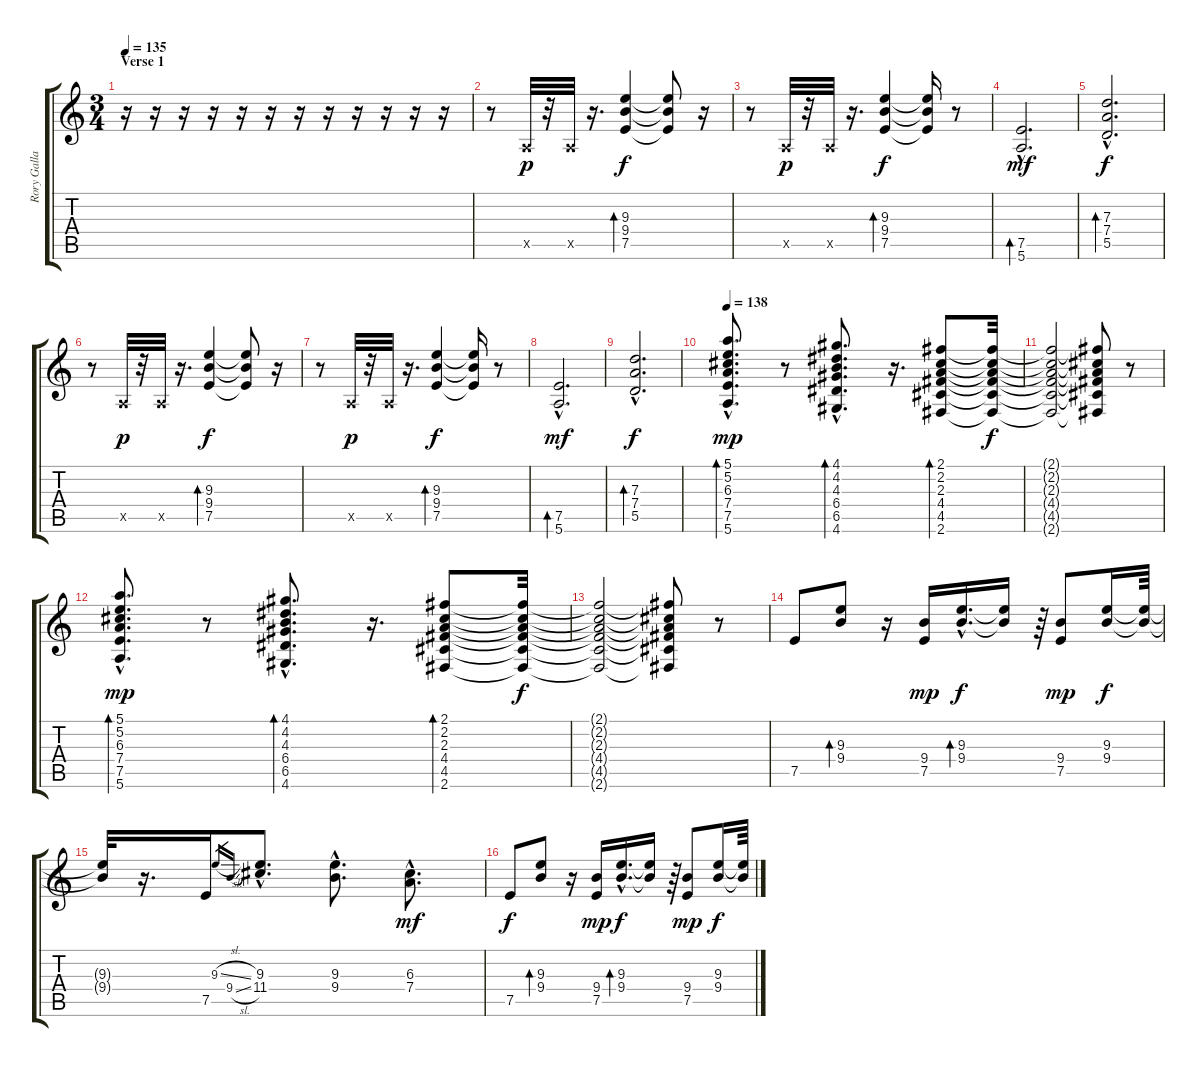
\track ("Rory Gallagher (For Sound)" "Rory Galla") {instrument electricguitarclean}
\staff {score tabs}
\tuning (E4 B3 G3 D3 A2 E2) {hide}
\ts (3 4)
\section ("" "Verse 1")
\tempo 135
\clef g2
\ks c
r.16{dy p instrument electricguitarclean} r.16 r.16 r.16 r.16 r.16 r.16 r.16 r.16 r.16 r.16 r.16 |
r.8 0.5{x}.32 r.32 0.5{x}.32 r.16{d} (9.3 9.4 7.5).4{bd 120 dy f} (9.3{t} 9.4{t} 7.5{t}).8 r.16 |
r.8 0.5{x}.32{dy p} r.32 0.5{x}.32 r.16{d} (9.3 9.4 7.5).4{bd 120 dy f} (9.3{t} 9.4{t} 7.5{t}).16 r.8 |
(7.5{hac} 5.6{hac}).2{d bd 60 dy mf} |
(7.3{hac} 7.4{hac} 5.5{hac}).2{d bd 60 dy f} |
r.8 0.5{x}.32{dy p} r.32 0.5{x}.32 r.16{d} (9.3 9.4 7.5).4{bd 120 dy f} (9.3{t} 9.4{t} 7.5{t}).8 r.16 |
r.8 0.5{x}.32{dy p} r.32 0.5{x}.32 r.16{d} (9.3 9.4 7.5).4{bd 120 dy f} (9.3{t} 9.4{t} 7.5{t}).16 r.8 |
(7.5{hac} 5.6{hac}).2{d bd 60 dy mf} |
(7.3{hac} 7.4{hac} 5.5{hac}).2{d bd 60 dy f} |
\tempo 138
(5.1{hac} 5.2{hac} 6.3{hac} 7.4{hac} 7.5{hac} 5.6{hac}).8{d bd 60 dy mp} r.8 (4.1{hac} 4.2{hac} 4.3{hac} 6.4{hac} 6.5{hac} 4.6{hac}).8{d bd 60} r.16{d} (2.1 2.2 2.3 4.4 4.5 2.6).8{bd 30} (2.1{t} 2.2{t} 2.3{t} 4.4{t} 4.5{t} 2.6{t}).32{dy f} |
(2.1{t} 2.2{t} 2.3{t} 4.4{t} 4.5{t} 2.6{t}).2 (2.1{t} 2.2{t} 2.3{t} 4.4{t} 4.5{t} 2.6{t}).8 r.8 |
(5.1{hac} 5.2{hac} 6.3{hac} 7.4{hac} 7.5{hac} 5.6{hac}).8{d bd 60 dy mp} r.8 (4.1{hac} 4.2{hac} 4.3{hac} 6.4{hac} 6.5{hac} 4.6{hac}).8{d bd 60} r.16{d} (2.1 2.2 2.3 4.4 4.5 2.6).8{bd 30} (2.1{t} 2.2{t} 2.3{t} 4.4{t} 4.5{t} 2.6{t}).32{dy f} |
(2.1{t} 2.2{t} 2.3{t} 4.4{t} 4.5{t} 2.6{t}).2 (2.1{t} 2.2{t} 2.3{t} 4.4{t} 4.5{t} 2.6{t}).8 r.8 |
7.5.8 (9.3 9.4).8{bd 120} r.16 (9.4 7.5).16{dy mp} (9.3{hac} 9.4{hac}).16{d bd 30 dy f} (9.3{t} 9.4{t}).16 r.64 (9.4 7.5).8{dy mp} (9.3 9.4).16{dy f} (9.3{t} 9.4{t}).64 |
(9.3{t} 9.4{t}).32 r.16{d} 7.5.16 9.3{sl}.16{gr} 9.4{sl}.16{gr} (9.3{hac} 11.4{hac}).8{d} (9.3{hac} 9.4{hac}).8{d} (6.3{hac} 7.4{hac}).8{d dy mf} |
7.5.8{dy f} (9.3 9.4).8{bd 120} r.16 (9.4 7.5).16{dy mp} (9.3{hac} 9.4{hac}).16{d bd 30 dy f} (9.3{t} 9.4{t}).16 r.64 (9.4 7.5).8{dy mp} (9.3 9.4).16{dy f} (9.3{t} 9.4{t}).64
